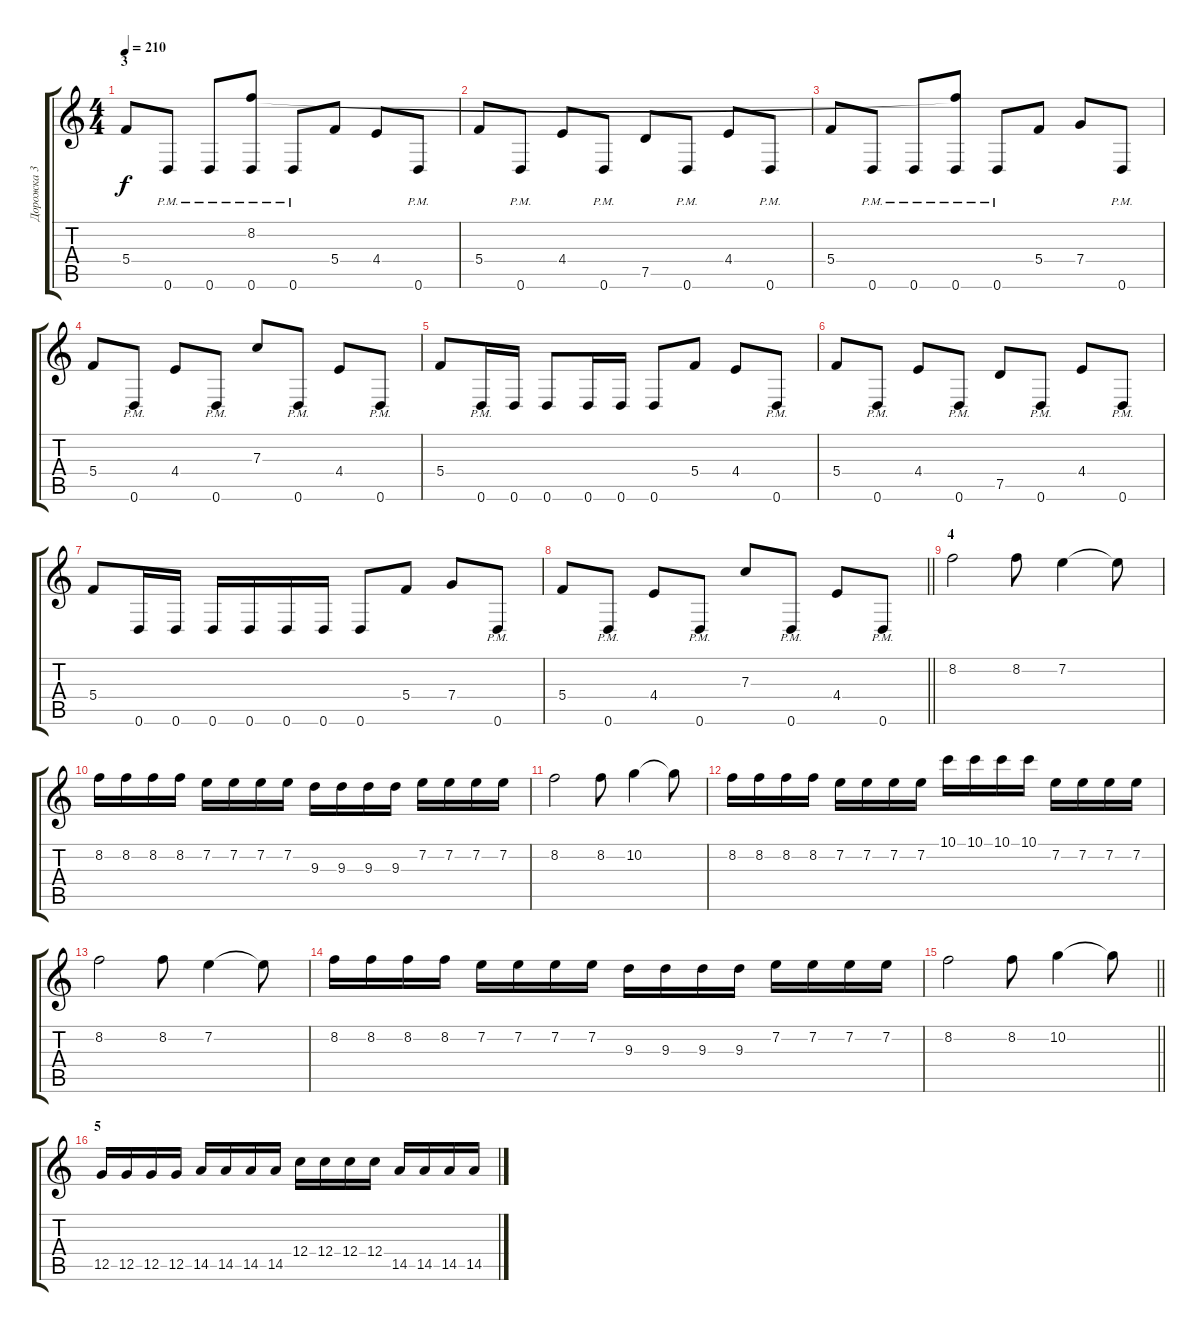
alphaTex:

\track ("Дорожка 3" "Дорожка 3") {instrument distortionguitar}
\staff {score tabs}
\tuning (D4 A3 F3 C3 G2 D2) {hide}
\ts (4 4)
\section ("" "3")
\tempo 210
\clef g2
\ks c
5.4.8{dy f} 0.6{pm}.8 0.6{pm}.8 (8.2 0.6{pm}).8 0.6{pm}.8 5.4.8 4.4.8 0.6{pm}.8 |
5.4.8 0.6{pm}.8 4.4.8 0.6{pm}.8 7.5.8 0.6{pm}.8 4.4.8 0.6{pm}.8 |
5.4.8 0.6{pm}.8 0.6{pm}.8 (8.2{t} 0.6{pm}).8 0.6{pm}.8 5.4.8 7.4.8 0.6{pm}.8 |
5.4.8 0.6{pm}.8 4.4.8 0.6{pm}.8 7.3.8 0.6{pm}.8 4.4.8 0.6{pm}.8 |
5.4.8 0.6{pm}.16 0.6.16 0.6.8 0.6.16 0.6.16 0.6.8 5.4.8 4.4.8 0.6{pm}.8 |
5.4.8 0.6{pm}.8 4.4.8 0.6{pm}.8 7.5.8 0.6{pm}.8 4.4.8 0.6{pm}.8 |
5.4.8 0.6.16 0.6.16 0.6.16 0.6.16 0.6.16 0.6.16 0.6.8 5.4.8 7.4.8 0.6{pm}.8 |
\barLineRight lightlight
5.4.8 0.6{pm}.8 4.4.8 0.6{pm}.8 7.3.8 0.6{pm}.8 4.4.8 0.6{pm}.8 |
\section ("" "4")
8.2.2 8.2.8 7.2.4 7.2{t}.8 |
8.2.16 8.2.16 8.2.16 8.2.16 7.2.16 7.2.16 7.2.16 7.2.16 9.3.16 9.3.16 9.3.16 9.3.16 7.2.16 7.2.16 7.2.16 7.2.16 |
8.2.2 8.2.8 10.2.4 10.2{t}.8 |
8.2.16 8.2.16 8.2.16 8.2.16 7.2.16 7.2.16 7.2.16 7.2.16 10.1.16 10.1.16 10.1.16 10.1.16 7.2.16 7.2.16 7.2.16 7.2.16 |
8.2.2 8.2.8 7.2.4 7.2{t}.8 |
8.2.16 8.2.16 8.2.16 8.2.16 7.2.16 7.2.16 7.2.16 7.2.16 9.3.16 9.3.16 9.3.16 9.3.16 7.2.16 7.2.16 7.2.16 7.2.16 |
\barLineRight lightlight
8.2.2 8.2.8 10.2.4 10.2{t}.8 |
\section ("" "5")
12.5.16 12.5.16 12.5.16 12.5.16 14.5.16 14.5.16 14.5.16 14.5.16 12.4.16 12.4.16 12.4.16 12.4.16 14.5.16 14.5.16 14.5.16 14.5.16
